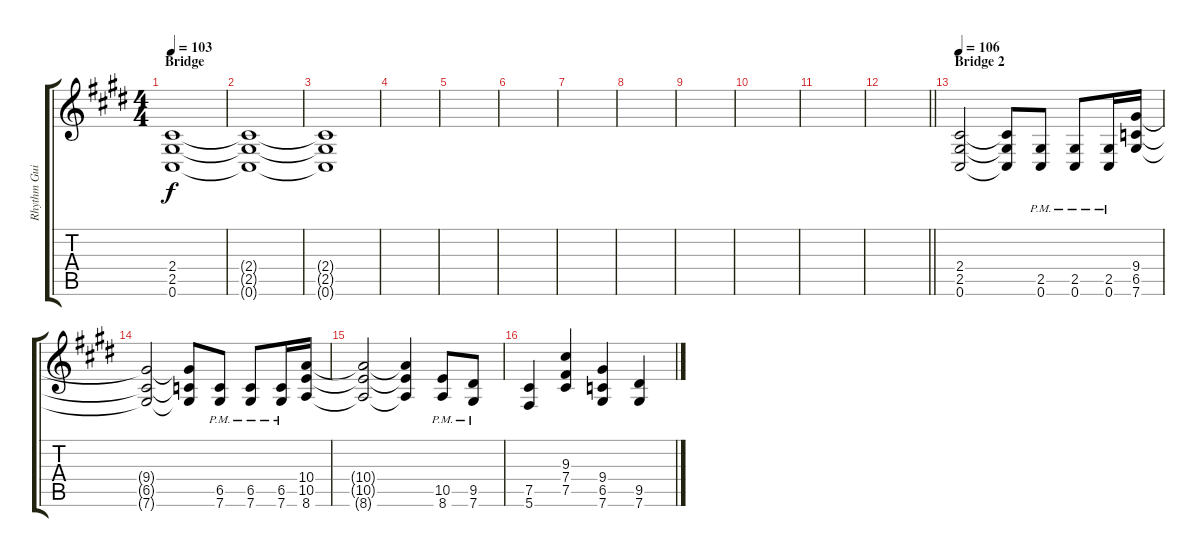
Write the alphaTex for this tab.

\track ("Rhythm Guitar" "Rhythm Gui") {instrument overdrivenguitar}
\staff {score tabs}
\tuning (Db4 Ab3 E3 B2 Gb2 Db2) {hide}
\ts (4 4)
\section ("" "Bridge")
\tempo 103
\clef g2
\ks c#minor
(2.4 2.5 0.6).1{dy f volume 0} |
(2.4{t} 2.5{t} 0.6{t}).1 |
(2.4{t} 2.5{t} 0.6{t}).1 |
|
|
|
|
|
|
|
|
\barLineRight lightlight
|
\section ("" "Bridge 2")
\tempo 106
(2.4 2.5 0.6).2{volume 13} (2.4{t} 2.5{t} 0.6{t}).8 (2.5{pm} 0.6{pm}).8 (2.5{pm} 0.6{pm}).8 (2.5{pm} 0.6{pm}).16 (9.4 6.5 7.6).16 |
(9.4{t} 6.5{t} 7.6{t}).2 (9.4{t} 6.5{t} 7.6{t}).8 (6.5{pm} 7.6{pm}).8 (6.5{pm} 7.6{pm}).8 (6.5{pm} 7.6{pm}).16 (10.4 10.5 8.6).16 |
(10.4{t} 10.5{t} 8.6{t}).2 (10.4{t} 10.5{t} 8.6{t}).4 (10.5{pm} 8.6{pm}).8 (9.5{pm} 7.6{pm}).8 |
(7.5 5.6).4 (9.3 7.4 7.5).4 (9.4 6.5 7.6).4 (9.5 7.6).4
